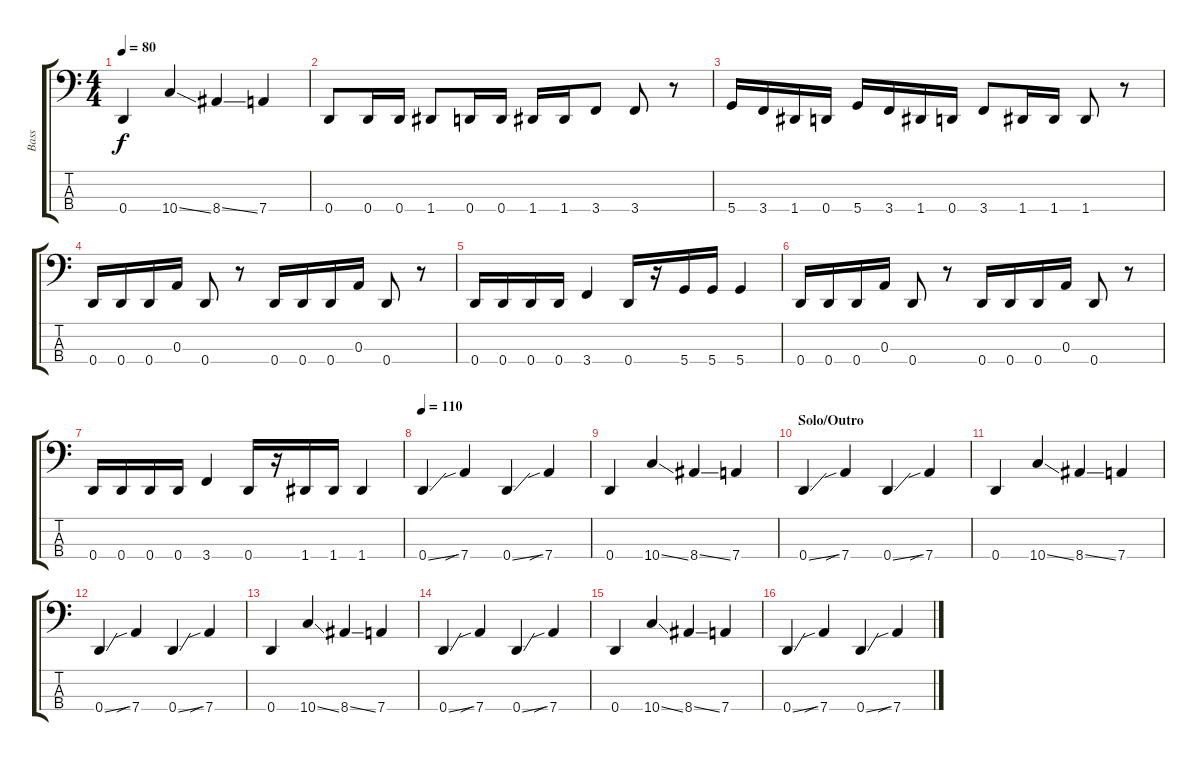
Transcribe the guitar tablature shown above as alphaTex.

\track ("Bass" "Bass") {instrument electricbassfinger}
\staff {score tabs}
\tuning (G2 D2 A1 D1) {hide}
\ts (4 4)
\tempo 80
\clef f4
\ks c
0.4.4{dy f} 10.4{ss}.4 8.4{ss}.4 7.4.4 |
0.4.8 0.4.16 0.4.16 1.4.8 0.4.16 0.4.16 1.4.16 1.4.16 3.4.8 3.4.8 r.8 |
5.4.16 3.4.16 1.4.16 0.4.16 5.4.16 3.4.16 1.4.16 0.4.16 3.4.8 1.4.16 1.4.16 1.4.8 r.8 |
0.4.16 0.4.16 0.4.16 0.3.16 0.4.8 r.8 0.4.16 0.4.16 0.4.16 0.3.16 0.4.8 r.8 |
0.4.16 0.4.16 0.4.16 0.4.16 3.4.4 0.4.16 r.16 5.4.16 5.4.16 5.4.4 |
0.4.16 0.4.16 0.4.16 0.3.16 0.4.8 r.8 0.4.16 0.4.16 0.4.16 0.3.16 0.4.8 r.8 |
0.4.16 0.4.16 0.4.16 0.4.16 3.4.4 0.4.16 r.16 1.4.16 1.4.16 1.4.4 |
\tempo 110
0.4{ss}.4 7.4{sib}.4 0.4{ss}.4 7.4{sib}.4 |
0.4.4 10.4{ss}.4 8.4{ss}.4 7.4.4 |
\section ("" "Solo/Outro")
0.4{ss}.4 7.4{sib}.4 0.4{ss}.4 7.4{sib}.4 |
0.4.4 10.4{ss}.4 8.4{ss}.4 7.4.4 |
0.4{ss}.4 7.4{sib}.4 0.4{ss}.4 7.4{sib}.4 |
0.4.4 10.4{ss}.4 8.4{ss}.4 7.4.4 |
0.4{ss}.4 7.4{sib}.4 0.4{ss}.4 7.4{sib}.4 |
0.4.4 10.4{ss}.4 8.4{ss}.4 7.4.4 |
0.4{ss}.4 7.4{sib}.4 0.4{ss}.4 7.4{sib}.4
